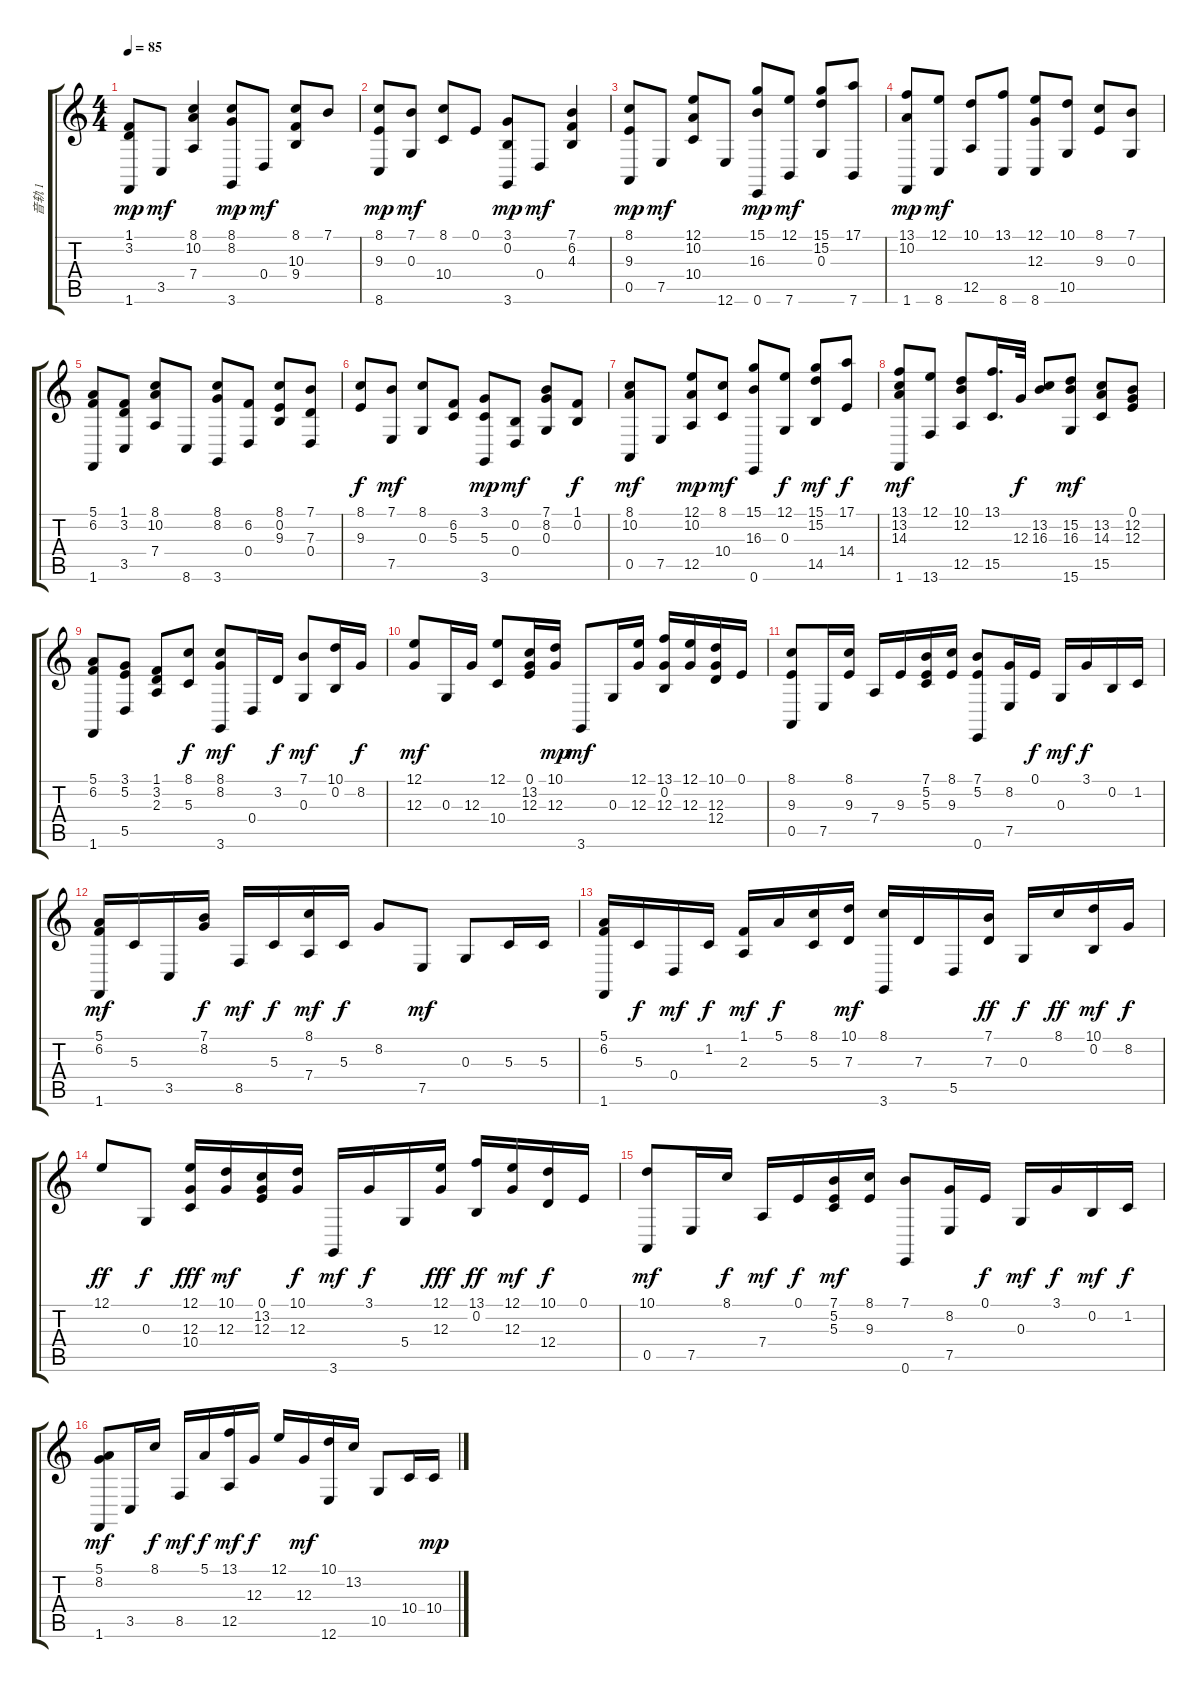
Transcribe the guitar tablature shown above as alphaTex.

\track ("音轨 1" "音轨 1") {instrument acousticgrandpiano}
\staff {score tabs}
\tuning (E4 B3 G3 D3 A2 E2) {hide}
\ts (4 4)
\tempo 85
\clef g2
\ks c
(1.1 3.2 1.6).8{dy mp} 3.5.8{dy mf} (8.1 10.2 7.4).4 (8.1 8.2 3.6).8{dy mp} 0.4.8{dy mf} (8.1 10.3 9.4).8 7.1.8 |
(8.1 9.3 8.6).8{dy mp} (7.1 0.3).8{dy mf} (8.1 10.4).8 0.1.8 (3.1 0.2 3.6).8{dy mp} 0.4.8{dy mf} (7.1 6.2 4.3).4 |
(8.1 9.3 0.5).8{dy mp} 7.5.8{dy mf} (12.1 10.2 10.4).8 12.6.8 (15.1 16.3 0.6).8{dy mp} (12.1 7.6).8{dy mf} (15.1 15.2 0.3).8 (17.1 7.6).8 |
(13.1 10.2 1.6).8{dy mp} (12.1 8.6).8{dy mf} (10.1 12.5).8 (13.1 8.6).8 (12.1 12.3 8.6).8 (10.1 10.5).8 (8.1 9.3).8 (7.1 0.3).8 |
(5.1 6.2 1.6).8 (1.1 3.2 3.5).8 (8.1 10.2 7.4).8 8.6.8 (8.1 8.2 3.6).8 (6.2 0.4).8 (8.1 0.2 9.3).8 (7.1 7.3 0.4).8 |
(8.1 9.3).8{dy f} (7.1 7.5).8{dy mf} (8.1 0.3).8 (6.2 5.3).8 (3.1 5.3 3.6).8{dy mp} (0.2 0.4).8{dy mf} (7.1 8.2 0.3).8 (1.1 0.2).8{dy f} |
(8.1 10.2 0.5).8{dy mf} 7.5.8 (12.1 10.2 12.5).8{dy mp} (8.1 10.4).8{dy mf} (15.1 16.3 0.6).8 (12.1 0.3).8{dy f} (15.1 15.2 14.5).8{dy mf} (17.1 14.4).8{dy f} |
(13.1 13.2 14.3 1.6).8{dy mf} (12.1 13.6).8 (10.1 12.2 12.5).8 (13.1 15.5).16{d} 12.3.32{dy f} (13.2 16.3).8 (15.2 16.3 15.6).8{dy mf} (13.2 14.3 15.5).8 (0.1 12.2 12.3).8 |
(5.1 6.2 1.6).8 (3.1 5.2 5.5).8 (1.1 3.2 2.3).8 (8.1 5.3).8{dy f} (8.1 8.2 3.6).8{dy mf} 0.4.16 3.2.16{dy f} (7.1 0.3).8{dy mf} (10.1 0.2).16 8.2.16{dy f} |
(12.1 12.3).8{dy mf} 0.3.16 12.3.16 (12.1 10.4).8 (0.1 13.2 12.3).16 (10.1 12.3).16{dy mp} 3.6.8{dy mf} 0.3.16 (12.1 12.3).16 (13.1 0.2 12.3).16 (12.1 12.3).16 (10.1 12.3 12.4).16 0.1.16 |
(8.1 9.3 0.5).8 7.5.16 (8.1 9.3).16 7.4.16 9.3.16 (7.1 5.2 5.3).16 (8.1 9.3).16 (7.1 5.2 0.6).8 (8.2 7.5).16 0.1.16{dy f} 0.3.16{dy mf} 3.1.16{dy f} 0.2.16 1.2.16 |
(5.1 6.2 1.6).16{dy mf} 5.3.16 3.5.16 (7.1 8.2).16{dy f} 8.5.16{dy mf} 5.3.16{dy f} (8.1 7.4).16{dy mf} 5.3.16{dy f} 8.2.8 7.5.8{dy mf} 0.3.8 5.3.16 5.3.16 |
(5.1 6.2 1.6).16 5.3.16{dy f} 0.4.16{dy mf} 1.2.16{dy f} (1.1 2.3).16{dy mf} 5.1.16{dy f} (8.1 5.3).16 (10.1 7.3).16{dy mf} (8.1 3.6).16 7.3.16 5.5.16 (7.1 7.3).16{dy ff} 0.3.16{dy f} 8.1.16{dy ff} (10.1 0.2).16{dy mf} 8.2.16{dy f} |
12.1.8{dy ff} 0.3.8{dy f} (12.1 12.3 10.4).16{dy fff} (10.1 12.3).16{dy mf} (0.1 13.2 12.3).16 (10.1 12.3).16{dy f} 3.6.16{dy mf} 3.1.16{dy f} 5.4.16 (12.1 12.3).16{dy fff} (13.1 0.2).16{dy ff} (12.1 12.3).16{dy mf} (10.1 12.4).16{dy f} 0.1.16 |
(10.1 0.5).8{dy mf} 7.5.16 8.1.16{dy f} 7.4.16{dy mf} 0.1.16{dy f} (7.1 5.2 5.3).16{dy mf} (8.1 9.3).16 (7.1 0.6).8 (8.2 7.5).16 0.1.16{dy f} 0.3.16{dy mf} 3.1.16{dy f} 0.2.16{dy mf} 1.2.16{dy f} |
(5.1 8.2 1.6).8{dy mf} 3.5.16 8.1.16{dy f} 8.5.16{dy mf} 5.1.16{dy f} (13.1 12.5).16{dy mf} 12.3.16{dy f} 12.1.16 12.3.16{dy mf} (10.1 12.6).16 13.2.16 10.5.8 10.4.16 10.4.16{dy mp}
